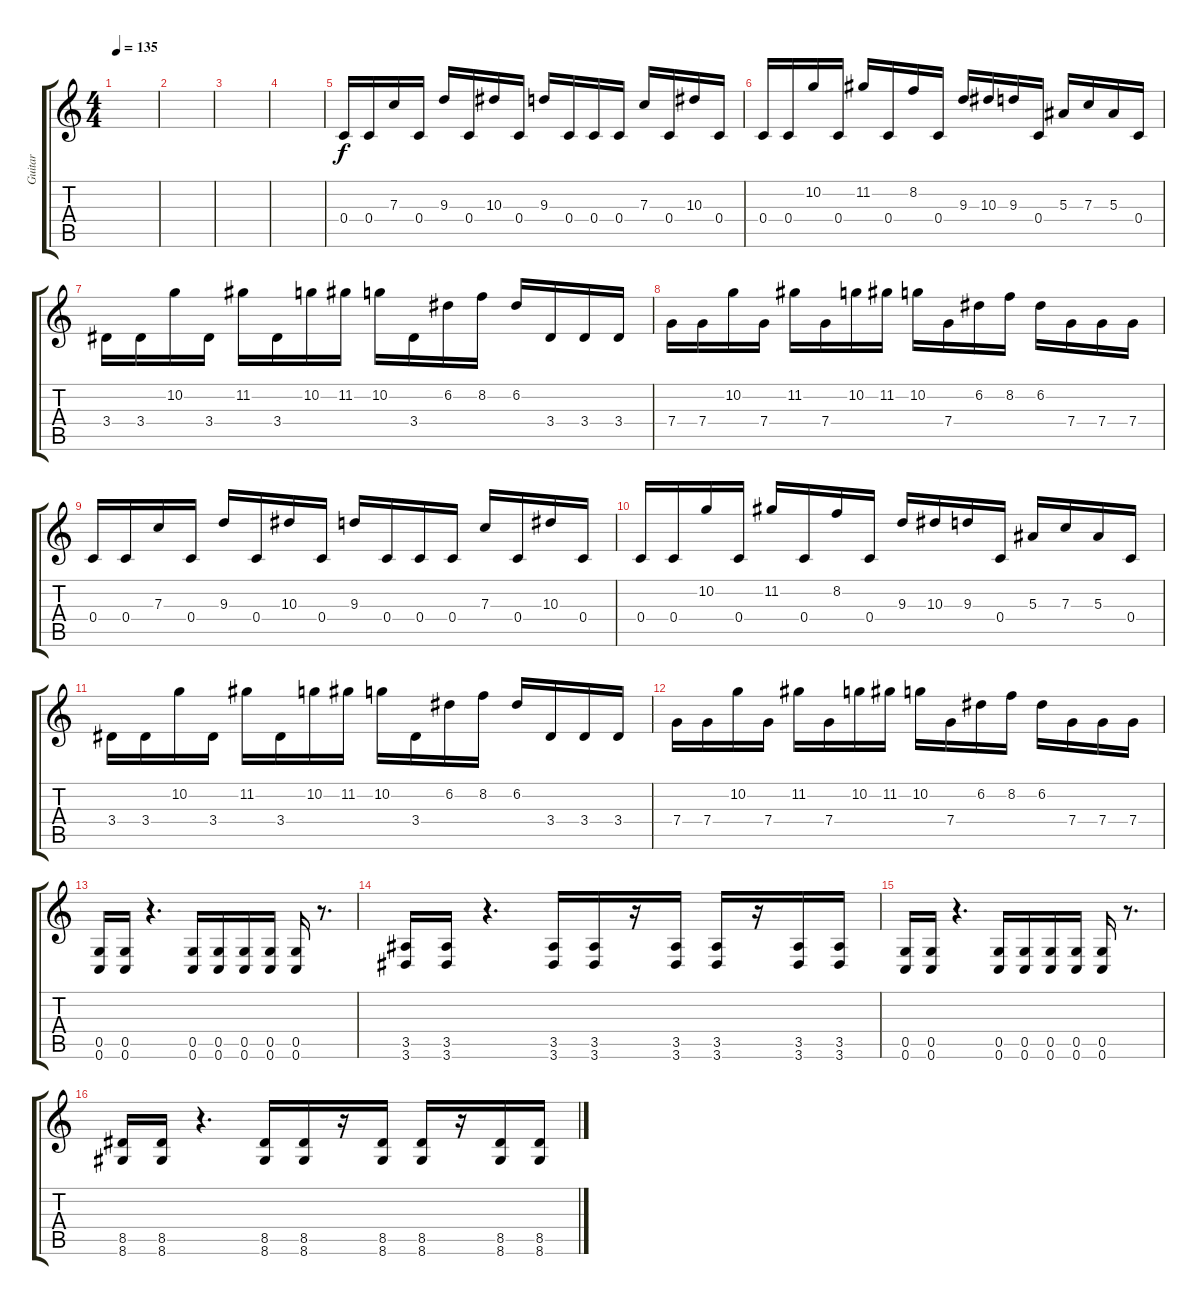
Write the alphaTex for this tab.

\track ("Guitar" "Guitar") {instrument distortionguitar}
\staff {score tabs}
\tuning (D4 A3 F3 C3 G2 C2) {hide}
\ts (4 4)
\tempo 135
\clef g2
\ks c
|
|
|
|
0.4.16 0.4.16 7.3.16 0.4.16 9.3.16 0.4.16 10.3.16 0.4.16 9.3.16 0.4.16 0.4.16 0.4.16 7.3.16 0.4.16 10.3.16 0.4.16 |
0.4.16 0.4.16 10.2.16 0.4.16 11.2.16 0.4.16 8.2.16 0.4.16 9.3.16 10.3.16 9.3.16 0.4.16 5.3.16 7.3.16 5.3.16 0.4.16 |
3.4.16 3.4.16 10.2.16 3.4.16 11.2.16 3.4.16 10.2.16 11.2.16 10.2.16 3.4.16 6.2.16 8.2.16 6.2.16 3.4.16 3.4.16 3.4.16 |
7.4.16 7.4.16 10.2.16 7.4.16 11.2.16 7.4.16 10.2.16 11.2.16 10.2.16 7.4.16 6.2.16 8.2.16 6.2.16 7.4.16 7.4.16 7.4.16 |
0.4.16 0.4.16 7.3.16 0.4.16 9.3.16 0.4.16 10.3.16 0.4.16 9.3.16 0.4.16 0.4.16 0.4.16 7.3.16 0.4.16 10.3.16 0.4.16 |
0.4.16 0.4.16 10.2.16 0.4.16 11.2.16 0.4.16 8.2.16 0.4.16 9.3.16 10.3.16 9.3.16 0.4.16 5.3.16 7.3.16 5.3.16 0.4.16 |
3.4.16 3.4.16 10.2.16 3.4.16 11.2.16 3.4.16 10.2.16 11.2.16 10.2.16 3.4.16 6.2.16 8.2.16 6.2.16 3.4.16 3.4.16 3.4.16 |
7.4.16 7.4.16 10.2.16 7.4.16 11.2.16 7.4.16 10.2.16 11.2.16 10.2.16 7.4.16 6.2.16 8.2.16 6.2.16 7.4.16 7.4.16 7.4.16 |
(0.5 0.6).16 (0.5 0.6).16 r.4{d} (0.5 0.6).16 (0.5 0.6).16 (0.5 0.6).16 (0.5 0.6).16 (0.5 0.6).16 r.8{d} |
(3.5 3.6).16 (3.5 3.6).16 r.4{d} (3.5 3.6).16 (3.5 3.6).16 r.16 (3.5 3.6).16 (3.5 3.6).16 r.16 (3.5 3.6).16 (3.5 3.6).16 |
(0.5 0.6).16 (0.5 0.6).16 r.4{d} (0.5 0.6).16 (0.5 0.6).16 (0.5 0.6).16 (0.5 0.6).16 (0.5 0.6).16 r.8{d} |
(8.5 8.6).16 (8.5 8.6).16 r.4{d} (8.5 8.6).16 (8.5 8.6).16 r.16 (8.5 8.6).16 (8.5 8.6).16 r.16 (8.5 8.6).16 (8.5 8.6).16
